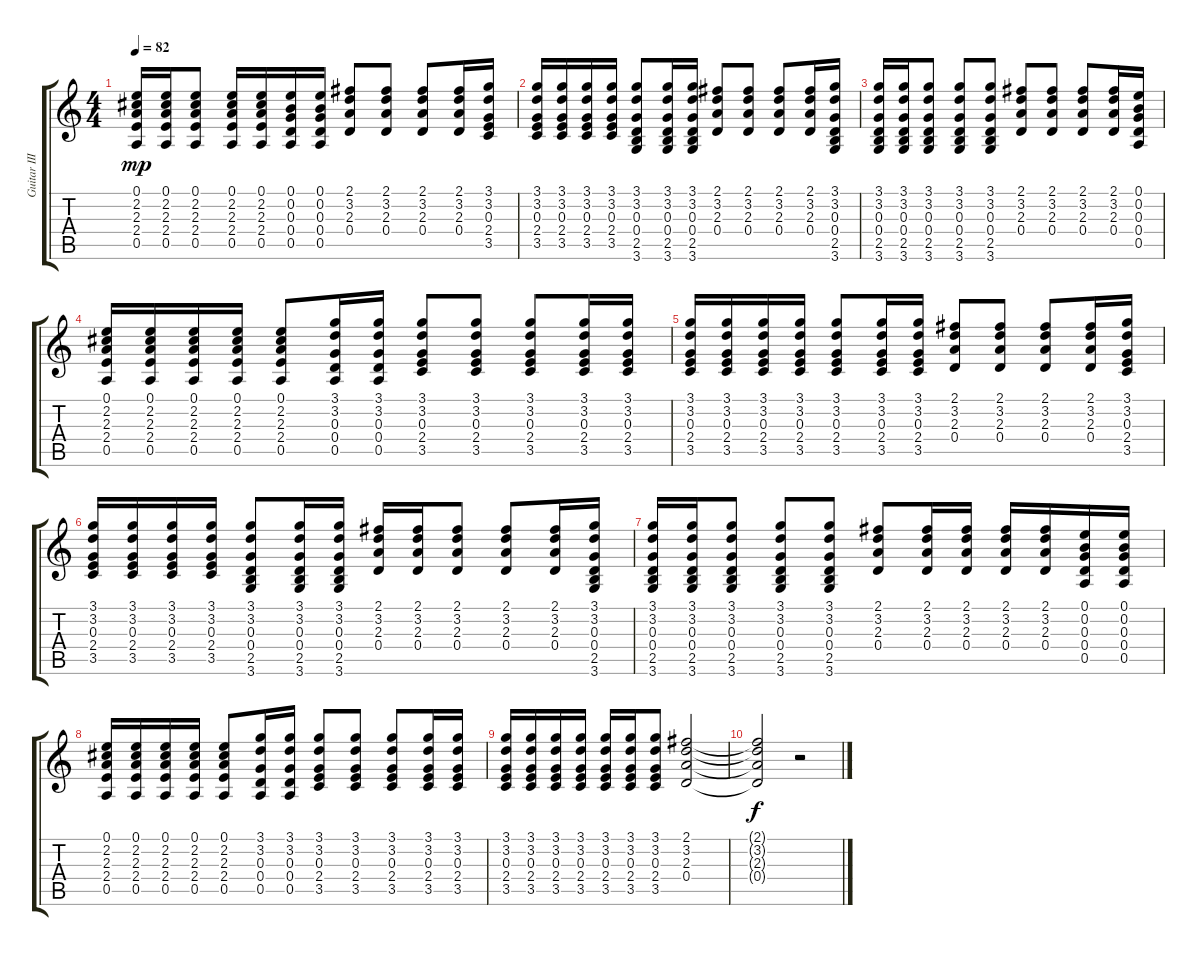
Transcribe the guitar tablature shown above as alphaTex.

\track ("Guitar III" "Guitar III") {instrument acousticguitarsteel}
\staff {score tabs}
\tuning (E4 B3 G3 D3 A2 E2) {hide}
\ts (4 4)
\tempo 82
\clef g2
\ks c
(0.1 2.2 2.3 2.4 0.5).16{dy mp} (0.1 2.2 2.3 2.4 0.5).16 (0.1 2.2 2.3 2.4 0.5).8 (0.1 2.2 2.3 2.4 0.5).16 (0.1 2.2 2.3 2.4 0.5).16 (0.1 0.2 0.3 0.4 0.5).16 (0.1 0.2 0.3 0.4 0.5).16 (2.1 3.2 2.3 0.4).8 (2.1 3.2 2.3 0.4).8 (2.1 3.2 2.3 0.4).8 (2.1 3.2 2.3 0.4).16 (3.1 3.2 0.3 2.4 3.5).16 |
(3.1 3.2 0.3 2.4 3.5).16 (3.1 3.2 0.3 2.4 3.5).16 (3.1 3.2 0.3 2.4 3.5).16 (3.1 3.2 0.3 2.4 3.5).16 (3.1 3.2 0.3 0.4 2.5 3.6).8 (3.1 3.2 0.3 0.4 2.5 3.6).16 (3.1 3.2 0.3 0.4 2.5 3.6).16 (2.1 3.2 2.3 0.4).8 (2.1 3.2 2.3 0.4).8 (2.1 3.2 2.3 0.4).8 (2.1 3.2 2.3 0.4).16 (3.1 3.2 0.3 0.4 2.5 3.6).16 |
(3.1 3.2 0.3 0.4 2.5 3.6).16 (3.1 3.2 0.3 0.4 2.5 3.6).16 (3.1 3.2 0.3 0.4 2.5 3.6).8 (3.1 3.2 0.3 0.4 2.5 3.6).8 (3.1 3.2 0.3 0.4 2.5 3.6).8 (2.1 3.2 2.3 0.4).8 (2.1 3.2 2.3 0.4).8 (2.1 3.2 2.3 0.4).8 (2.1 3.2 2.3 0.4).16 (0.1 0.2 0.3 0.4 0.5).16 |
(0.1 2.2 2.3 2.4 0.5).16 (0.1 2.2 2.3 2.4 0.5).16 (0.1 2.2 2.3 2.4 0.5).16 (0.1 2.2 2.3 2.4 0.5).16 (0.1 2.2 2.3 2.4 0.5).8 (3.1 3.2 0.3 0.4 0.5).16 (3.1 3.2 0.3 0.4 0.5).16 (3.1 3.2 0.3 2.4 3.5).8 (3.1 3.2 0.3 2.4 3.5).8 (3.1 3.2 0.3 2.4 3.5).8 (3.1 3.2 0.3 2.4 3.5).16 (3.1 3.2 0.3 2.4 3.5).16 |
(3.1 3.2 0.3 2.4 3.5).16 (3.1 3.2 0.3 2.4 3.5).16 (3.1 3.2 0.3 2.4 3.5).16 (3.1 3.2 0.3 2.4 3.5).16 (3.1 3.2 0.3 2.4 3.5).8 (3.1 3.2 0.3 2.4 3.5).16 (3.1 3.2 0.3 2.4 3.5).16 (2.1 3.2 2.3 0.4).8 (2.1 3.2 2.3 0.4).8 (2.1 3.2 2.3 0.4).8 (2.1 3.2 2.3 0.4).16 (3.1 3.2 0.3 2.4 3.5).16 |
(3.1 3.2 0.3 2.4 3.5).16 (3.1 3.2 0.3 2.4 3.5).16 (3.1 3.2 0.3 2.4 3.5).16 (3.1 3.2 0.3 2.4 3.5).16 (3.1 3.2 0.3 0.4 2.5 3.6).8 (3.1 3.2 0.3 0.4 2.5 3.6).16 (3.1 3.2 0.3 0.4 2.5 3.6).16 (2.1 3.2 2.3 0.4).16 (2.1 3.2 2.3 0.4).16 (2.1 3.2 2.3 0.4).8 (2.1 3.2 2.3 0.4).8 (2.1 3.2 2.3 0.4).16 (3.1 3.2 0.3 0.4 2.5 3.6).16 |
(3.1 3.2 0.3 0.4 2.5 3.6).16 (3.1 3.2 0.3 0.4 2.5 3.6).16 (3.1 3.2 0.3 0.4 2.5 3.6).8 (3.1 3.2 0.3 0.4 2.5 3.6).8 (3.1 3.2 0.3 0.4 2.5 3.6).8 (2.1 3.2 2.3 0.4).8 (2.1 3.2 2.3 0.4).16 (2.1 3.2 2.3 0.4).16 (2.1 3.2 2.3 0.4).16 (2.1 3.2 2.3 0.4).16 (0.1 0.2 0.3 0.4 0.5).16 (0.1 0.2 0.3 0.4 0.5).16 |
(0.1 2.2 2.3 2.4 0.5).16 (0.1 2.2 2.3 2.4 0.5).16 (0.1 2.2 2.3 2.4 0.5).16 (0.1 2.2 2.3 2.4 0.5).16 (0.1 2.2 2.3 2.4 0.5).8 (3.1 3.2 0.3 0.4 0.5).16 (3.1 3.2 0.3 0.4 0.5).16 (3.1 3.2 0.3 2.4 3.5).8 (3.1 3.2 0.3 2.4 3.5).8 (3.1 3.2 0.3 2.4 3.5).8 (3.1 3.2 0.3 2.4 3.5).16 (3.1 3.2 0.3 2.4 3.5).16 |
(3.1 3.2 0.3 2.4 3.5).16 (3.1 3.2 0.3 2.4 3.5).16 (3.1 3.2 0.3 2.4 3.5).16 (3.1 3.2 0.3 2.4 3.5).16 (3.1 3.2 0.3 2.4 3.5).16 (3.1 3.2 0.3 2.4 3.5).16 (3.1 3.2 0.3 2.4 3.5).8 (2.1 3.2 2.3 0.4).2 |
(2.1{t} 3.2{t} 2.3{t} 0.4{t}).2{dy f} r.2
